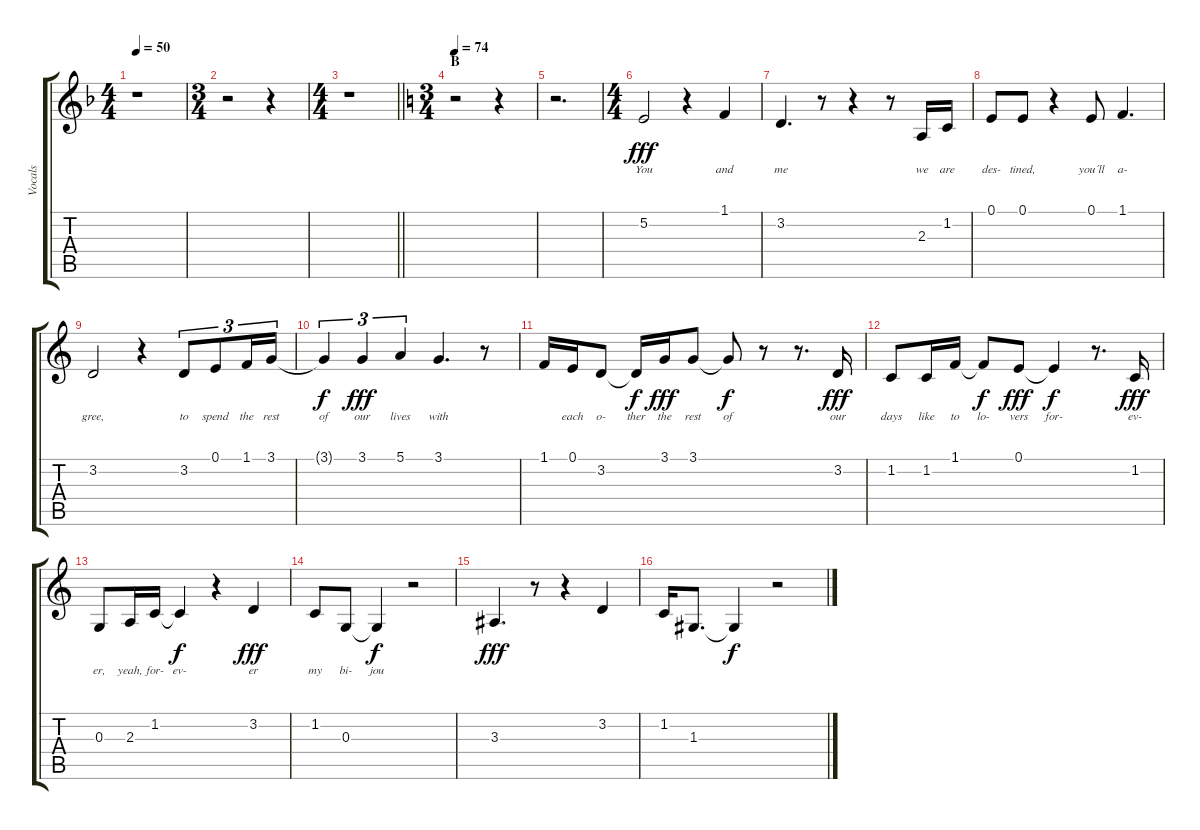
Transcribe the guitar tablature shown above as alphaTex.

\track ("Vocals" "Vocals") {instrument lead6voice}
\staff {score tabs}
\tuning (E4 B3 G3 D3 A2 E2) {hide}
\ts (4 4)
\tempo 50
\clef g2
\ks f
r.1{dy fff} |
\ts (3 4)
r.2 r.4 |
\ts (4 4)
\barLineRight lightlight
r.1 |
\ts (3 4)
\section ("" "B")
\tempo 74
\ks c
r.2 r.4 |
r.2{d} |
\ts (4 4)
5.2.2{lyrics (0 "You") lyrics (1 "") lyrics (2 "") lyrics (3 "") lyrics (4 "")} r.4 1.1.4{lyrics (0 "and") lyrics (1 "") lyrics (2 "") lyrics (3 "") lyrics (4 "")} |
3.2.4{d lyrics (0 "me") lyrics (1 "") lyrics (2 "") lyrics (3 "") lyrics (4 "")} r.8 r.4 r.8 2.3.16{lyrics (0 "we") lyrics (1 "") lyrics (2 "") lyrics (3 "") lyrics (4 "")} 1.2.16{lyrics (0 "are") lyrics (1 "") lyrics (2 "") lyrics (3 "") lyrics (4 "")} |
0.1.8{lyrics (0 "des-") lyrics (1 "") lyrics (2 "") lyrics (3 "") lyrics (4 "")} 0.1.8{lyrics (0 "tined,") lyrics (1 "") lyrics (2 "") lyrics (3 "") lyrics (4 "")} r.4 0.1.8{lyrics (0 "you´ll") lyrics (1 "") lyrics (2 "") lyrics (3 "") lyrics (4 "")} 1.1.4{d lyrics (0 "a-") lyrics (1 "") lyrics (2 "") lyrics (3 "") lyrics (4 "")} |
3.2.2{lyrics (0 "gree,") lyrics (1 "") lyrics (2 "") lyrics (3 "") lyrics (4 "")} r.4 3.2.8{tu (3 2) lyrics (0 "to") lyrics (1 "") lyrics (2 "") lyrics (3 "") lyrics (4 "")} 0.1.8{tu (3 2) lyrics (0 "spend") lyrics (1 "") lyrics (2 "") lyrics (3 "") lyrics (4 "")} 1.1.16{tu (3 2) lyrics (0 "the") lyrics (1 "") lyrics (2 "") lyrics (3 "") lyrics (4 "")} 3.1.16{tu (3 2) lyrics (0 "rest") lyrics (1 "") lyrics (2 "") lyrics (3 "") lyrics (4 "")} |
3.1{t}.4{tu (3 2) lyrics (0 "of") lyrics (1 "") lyrics (2 "") lyrics (3 "") lyrics (4 "") dy f} 3.1.4{tu (3 2) lyrics (0 "our") lyrics (1 "") lyrics (2 "") lyrics (3 "") lyrics (4 "") dy fff} 5.1.4{tu (3 2) lyrics (0 "lives") lyrics (1 "") lyrics (2 "") lyrics (3 "") lyrics (4 "")} 3.1.4{d lyrics (0 "with") lyrics (1 "") lyrics (2 "") lyrics (3 "") lyrics (4 "")} r.8 |
1.1.16{lyrics (0 "") lyrics (1 "") lyrics (2 "") lyrics (3 "") lyrics (4 "")} 0.1.16{lyrics (0 "each") lyrics (1 "") lyrics (2 "") lyrics (3 "") lyrics (4 "")} 3.2.8{lyrics (0 "o-") lyrics (1 "") lyrics (2 "") lyrics (3 "") lyrics (4 "")} 3.2{t}.16{lyrics (0 "ther") lyrics (1 "") lyrics (2 "") lyrics (3 "") lyrics (4 "") dy f} 3.1.16{lyrics (0 "the") lyrics (1 "") lyrics (2 "") lyrics (3 "") lyrics (4 "") dy fff} 3.1.8{lyrics (0 "rest") lyrics (1 "") lyrics (2 "") lyrics (3 "") lyrics (4 "")} 3.1{t}.8{lyrics (0 "of") lyrics (1 "") lyrics (2 "") lyrics (3 "") lyrics (4 "") dy f} r.8 r.8{d} 3.2.16{lyrics (0 "our") lyrics (1 "") lyrics (2 "") lyrics (3 "") lyrics (4 "") dy fff} |
1.2.8{lyrics (0 "days") lyrics (1 "") lyrics (2 "") lyrics (3 "") lyrics (4 "")} 1.2.16{lyrics (0 "like") lyrics (1 "") lyrics (2 "") lyrics (3 "") lyrics (4 "")} 1.1.16{lyrics (0 "to") lyrics (1 "") lyrics (2 "") lyrics (3 "") lyrics (4 "")} 1.1{t}.8{lyrics (0 "lo-") lyrics (1 "") lyrics (2 "") lyrics (3 "") lyrics (4 "") dy f} 0.1.8{lyrics (0 "vers") lyrics (1 "") lyrics (2 "") lyrics (3 "") lyrics (4 "") dy fff} 0.1{t}.4{lyrics (0 "for-") lyrics (1 "") lyrics (2 "") lyrics (3 "") lyrics (4 "") dy f} r.8{d} 1.2.16{lyrics (0 "ev-") lyrics (1 "") lyrics (2 "") lyrics (3 "") lyrics (4 "") dy fff} |
0.3.8{lyrics (0 "er,") lyrics (1 "") lyrics (2 "") lyrics (3 "") lyrics (4 "")} 2.3.16{lyrics (0 "yeah,") lyrics (1 "") lyrics (2 "") lyrics (3 "") lyrics (4 "")} 1.2.16{lyrics (0 "for-") lyrics (1 "") lyrics (2 "") lyrics (3 "") lyrics (4 "")} 1.2{t}.4{lyrics (0 "ev-") lyrics (1 "") lyrics (2 "") lyrics (3 "") lyrics (4 "") dy f} r.4 3.2.4{lyrics (0 "er") lyrics (1 "") lyrics (2 "") lyrics (3 "") lyrics (4 "") dy fff} |
1.2.8{lyrics (0 "my") lyrics (1 "") lyrics (2 "") lyrics (3 "") lyrics (4 "")} 0.3.8{lyrics (0 "bi-") lyrics (1 "") lyrics (2 "") lyrics (3 "") lyrics (4 "")} 0.3{t}.4{lyrics (0 "jou") lyrics (1 "") lyrics (2 "") lyrics (3 "") lyrics (4 "") dy f} r.2 |
3.3.4{d dy fff} r.8 r.4 3.2.4 |
1.2.16 1.3.8{d} 1.3{t}.4{dy f} r.2
